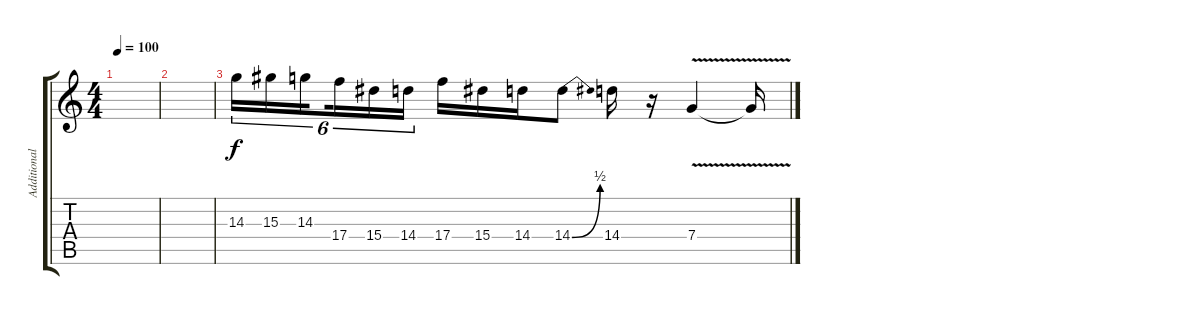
\track ("Additional Guitar" "Additional") {instrument distortionguitar}
\staff {score tabs}
\tuning (D4 A3 F3 C3 G2 C2) {hide}
\ts (4 4)
\tempo 100
\clef g2
\ks c
|
|
14.3.16{tu (6 4)} 15.3.16{tu (6 4)} 14.3.16{tu (6 4) beam splitsecondary} 17.4.16{tu (6 4)} 15.4.16{tu (6 4)} 14.4.16{tu (6 4)} 17.4.16 15.4.16 14.4.16 14.4{be (bend 0 0 60 2)}.8 14.4.16 r.16 7.4{v}.4 7.4{t}.16
